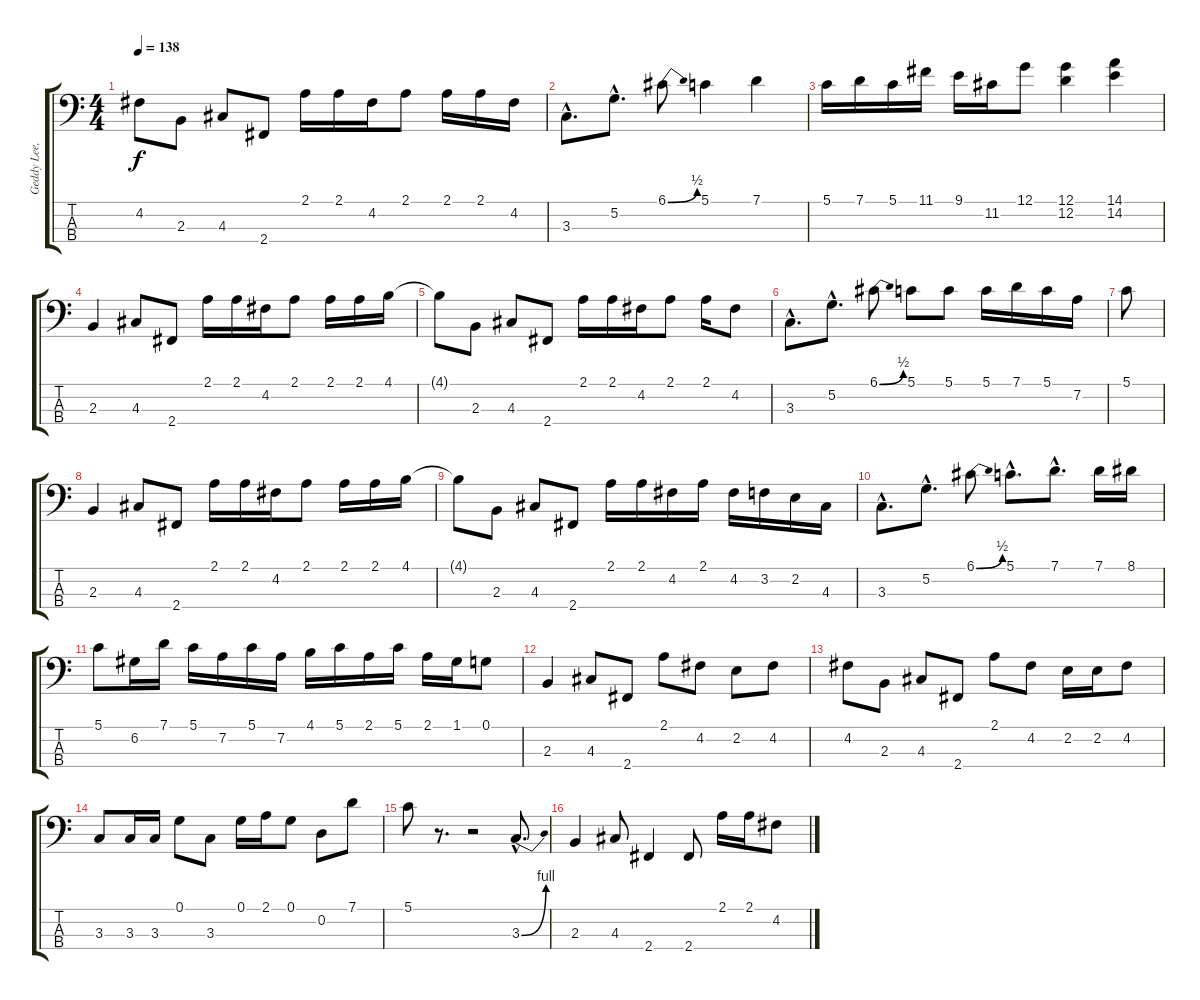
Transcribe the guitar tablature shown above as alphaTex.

\track ("Geddy Lee, Bajo" "Geddy Lee,") {instrument electricbassfinger}
\staff {score tabs}
\tuning (G2 D2 A1 E1) {hide}
\ts (4 4)
\tempo 138
\clef f4
\ks c
4.2{t}.8{dy f} 2.3.8 4.3.8 2.4.8 2.1.16 2.1.16 4.2.16 2.1.8 2.1.16 2.1.16 4.2.16 |
3.3{hac}.8{d} 5.2{hac}.8{d} 6.1{be (bend 0 0 60 2)}.8 5.1.4 7.1.4 |
5.1.16 7.1.16 5.1.16 11.1.16 9.1.16 11.2.16 12.1.8 (12.1 12.2).4 (14.1 14.2).4 |
2.3.4 4.3.8 2.4.8 2.1.16 2.1.16 4.2.16 2.1.8 2.1.16 2.1.16 4.1.16 |
4.1{t}.8 2.3.8 4.3.8 2.4.8 2.1.16 2.1.16 4.2.16 2.1.8 2.1.16 4.2.8 |
3.3{hac}.8{d} 5.2{hac}.8{d} 6.1{be (bend 0 0 60 2)}.8 5.1.8 5.1.8 5.1.16 7.1.16 5.1.16 7.2.16 |
5.1.8 |
2.3.4 4.3.8 2.4.8 2.1.16 2.1.16 4.2.16 2.1.8 2.1.16 2.1.16 4.1.16 |
4.1{t}.8 2.3.8 4.3.8 2.4.8 2.1.16 2.1.16 4.2.16 2.1.16 4.2.16 3.2.16 2.2.16 4.3.16 |
3.3{hac}.8{d} 5.2{hac}.8{d} 6.1{be (bend 0 0 60 2)}.8 5.1{hac}.8{d} 7.1{hac}.8{d} 7.1.16 8.1.16 |
5.1.8 6.2.16 7.1.16 5.1.16 7.2.16 5.1.16 7.2.16 4.1.16 5.1.16 2.1.16 5.1.16 2.1.16 1.1.16 0.1.8 |
2.3.4 4.3.8 2.4.8 2.1.8 4.2.8 2.2.8 4.2.8 |
4.2.8 2.3.8 4.3.8 2.4.8 2.1.8 4.2.8 2.2.16 2.2.16 4.2.8 |
3.3.8 3.3.16 3.3.16 0.1.8 3.3.8 0.1.16 2.1.16 0.1.8 0.2.8 7.1.8 |
5.1.8 r.8{d} r.2 3.3{be (bend 0 0 60 4) hac}.8{d} |
2.3.4 4.3.8 2.4.4 2.4.8 2.1.16 2.1.16 4.2.8
